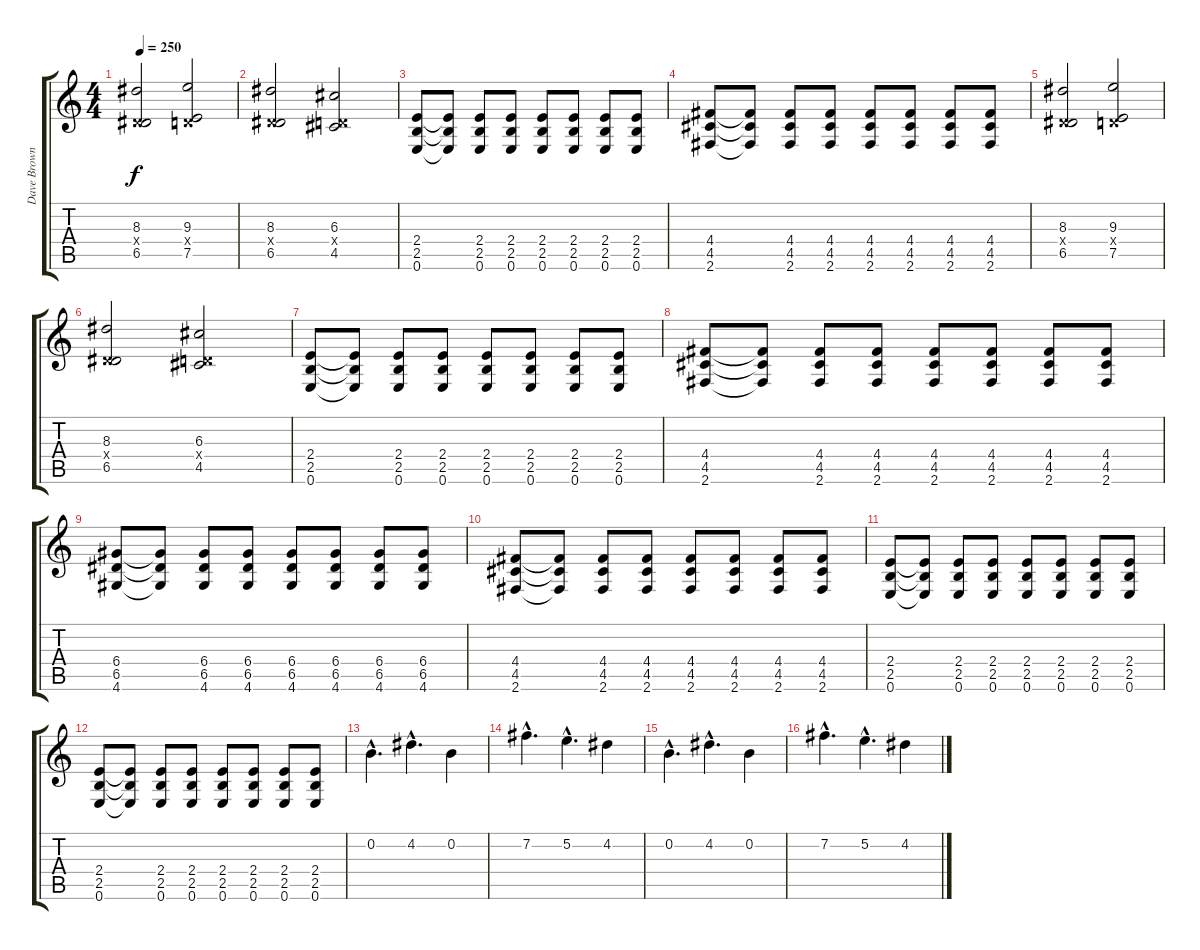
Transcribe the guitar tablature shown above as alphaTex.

\track ("Dave BrownSound" "Dave Brown") {instrument distortionguitar}
\staff {score tabs}
\tuning (E4 B3 G3 D3 A2 E2) {hide}
\ts (4 4)
\tempo 250
\clef g2
\ks c
(8.3 0.4{x} 6.5).2{dy f} (9.3 0.4{x} 7.5).2 |
(8.3 0.4{x} 6.5).2 (6.3 0.4{x} 4.5).2 |
(2.4 2.5 0.6).8 (2.4{t} 2.5{t} 0.6{t}).8 (2.4 2.5 0.6).8 (2.4 2.5 0.6).8 (2.4 2.5 0.6).8 (2.4 2.5 0.6).8 (2.4 2.5 0.6).8 (2.4 2.5 0.6).8 |
(4.4 4.5 2.6).8 (4.4{t} 4.5{t} 2.6{t}).8 (4.4 4.5 2.6).8 (4.4 4.5 2.6).8 (4.4 4.5 2.6).8 (4.4 4.5 2.6).8 (4.4 4.5 2.6).8 (4.4 4.5 2.6).8 |
(8.3 0.4{x} 6.5).2 (9.3 0.4{x} 7.5).2 |
(8.3 0.4{x} 6.5).2 (6.3 0.4{x} 4.5).2 |
(2.4 2.5 0.6).8 (2.4{t} 2.5{t} 0.6{t}).8 (2.4 2.5 0.6).8 (2.4 2.5 0.6).8 (2.4 2.5 0.6).8 (2.4 2.5 0.6).8 (2.4 2.5 0.6).8 (2.4 2.5 0.6).8 |
(4.4 4.5 2.6).8 (4.4{t} 4.5{t} 2.6{t}).8 (4.4 4.5 2.6).8 (4.4 4.5 2.6).8 (4.4 4.5 2.6).8 (4.4 4.5 2.6).8 (4.4 4.5 2.6).8 (4.4 4.5 2.6).8 |
(6.4 6.5 4.6).8 (6.4{t} 6.5{t} 4.6{t}).8 (6.4 6.5 4.6).8 (6.4 6.5 4.6).8 (6.4 6.5 4.6).8 (6.4 6.5 4.6).8 (6.4 6.5 4.6).8 (6.4 6.5 4.6).8 |
(4.4 4.5 2.6).8 (4.4{t} 4.5{t} 2.6{t}).8 (4.4 4.5 2.6).8 (4.4 4.5 2.6).8 (4.4 4.5 2.6).8 (4.4 4.5 2.6).8 (4.4 4.5 2.6).8 (4.4 4.5 2.6).8 |
(2.4 2.5 0.6).8 (2.4{t} 2.5{t} 0.6{t}).8 (2.4 2.5 0.6).8 (2.4 2.5 0.6).8 (2.4 2.5 0.6).8 (2.4 2.5 0.6).8 (2.4 2.5 0.6).8 (2.4 2.5 0.6).8 |
(2.4 2.5 0.6).8 (2.4{t} 2.5{t} 0.6{t}).8 (2.4 2.5 0.6).8 (2.4 2.5 0.6).8 (2.4 2.5 0.6).8 (2.4 2.5 0.6).8 (2.4 2.5 0.6).8 (2.4 2.5 0.6).8 |
0.2{hac}.4{d} 4.2{hac}.4{d} 0.2.4 |
7.2{hac}.4{d} 5.2{hac}.4{d} 4.2.4 |
0.2{hac}.4{d} 4.2{hac}.4{d} 0.2.4 |
7.2{hac}.4{d} 5.2{hac}.4{d} 4.2.4
